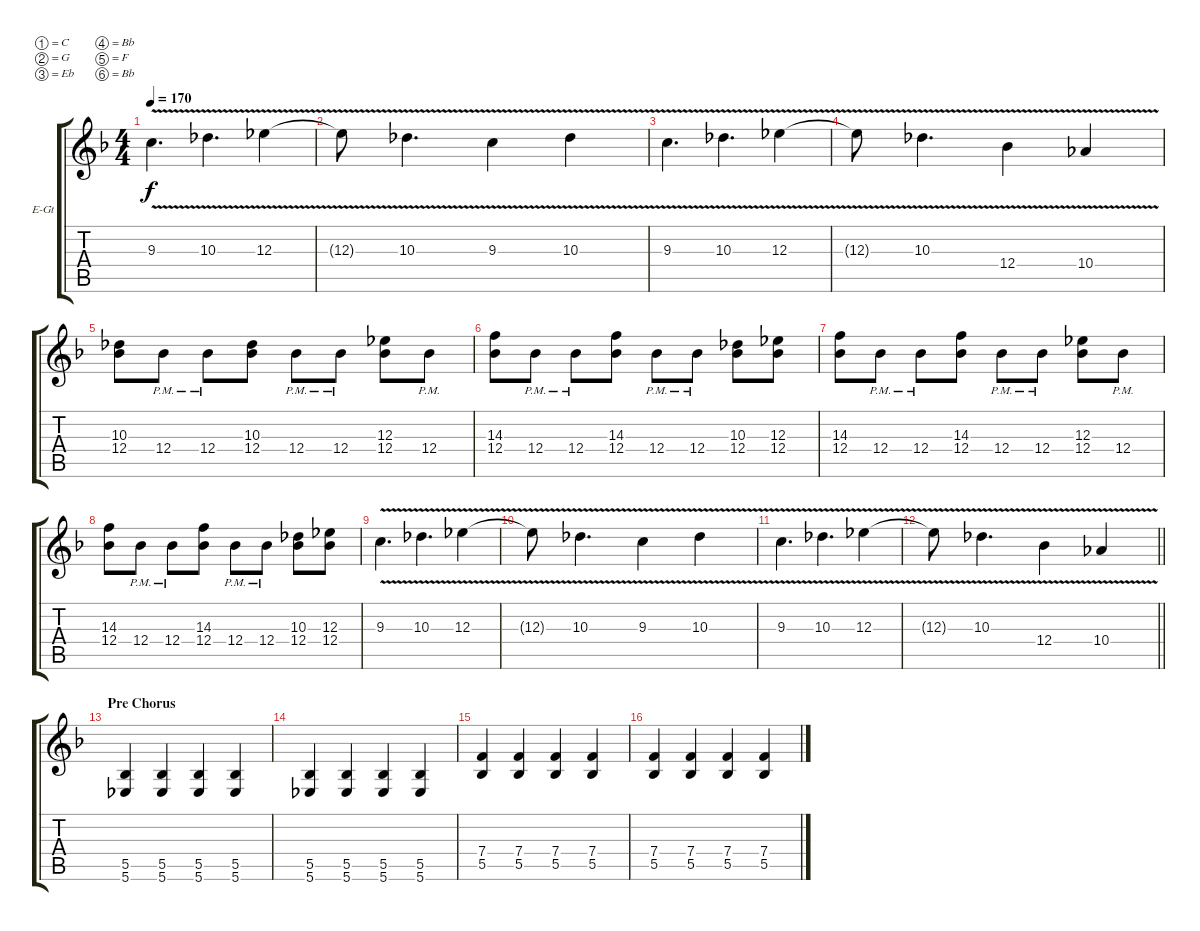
\bracketExtendMode groupsimilarinstruments
\firstSystemTrackNameOrientation horizontal
\otherSystemsTrackNameOrientation horizontal
\track ("Björn Gelotte" "E-Gt") {instrument distortionguitar}
\staff {score tabs}
\tuning (C4 G3 Eb3 Bb2 F2 Bb1)
\ts (4 4)
\tempo 170
\clef g2
\scale
0.237668
\ks dminor
9.3{v}.4{d dy f} 10.3{v}.4{d} 12.3{v}.4 |
\scale
0.336323 12.3{v t}.8 10.3{v}.4{d} 9.3{v}.4 10.3{v}.4 |
\scale
0.237136 9.3{v}.4{d} 10.3{v}.4{d} 12.3{v}.4 |
\scale
0.33557 12.3{v t}.8 10.3{v}.4{d} 12.4{v}.4 10.4{v}.4 |
\scale
0.427293 (10.3 12.4).8 12.4{pm}.8 12.4{pm}.8 (10.3 12.4).8 12.4{pm}.8 12.4{pm}.8 (12.3 12.4).8 12.4{pm}.8 |
\scale
0.333333 (14.3 12.4).8 12.4{pm}.8 12.4{pm}.8 (14.3 12.4).8 12.4{pm}.8 12.4{pm}.8 (10.3 12.4).8 (12.3 12.4).8 |
\scale
0.333333 (14.3 12.4).8 12.4{pm}.8 12.4{pm}.8 (14.3 12.4).8 12.4{pm}.8 12.4{pm}.8 (12.3 12.4).8 12.4{pm}.8 |
\scale
0.333333 (14.3 12.4).8 12.4{pm}.8 12.4{pm}.8 (14.3 12.4).8 12.4{pm}.8 12.4{pm}.8 (10.3 12.4).8 (12.3 12.4).8 |
\scale
0.292818 9.3{v}.4{d} 10.3{v}.4{d} 12.3{v}.4 |
\scale
0.414365 12.3{v t}.8 10.3{v}.4{d} 9.3{v}.4 10.3{v}.4 |
\scale
0.292818 9.3{v}.4{d} 10.3{v}.4{d} 12.3{v}.4 |
\scale
0.382653
\barLineRight lightlight
12.3{v t}.8 10.3{v}.4{d} 12.4{v}.4 10.4{v}.4 |
\section ("" "Pre Chorus")
\scale
0.308673 (5.5 5.6).4 (5.5 5.6).4 (5.5 5.6).4 (5.5 5.6).4 |
\scale
0.308673 (5.5 5.6).4 (5.5 5.6).4 (5.5 5.6).4 (5.5 5.6).4 |
\scale
0.33241 (7.4 5.5).4 (7.4 5.5).4 (7.4 5.5).4 (7.4 5.5).4 |
\scale
0.33241 (7.4 5.5).4 (7.4 5.5).4 (7.4 5.5).4 (7.4 5.5).4
